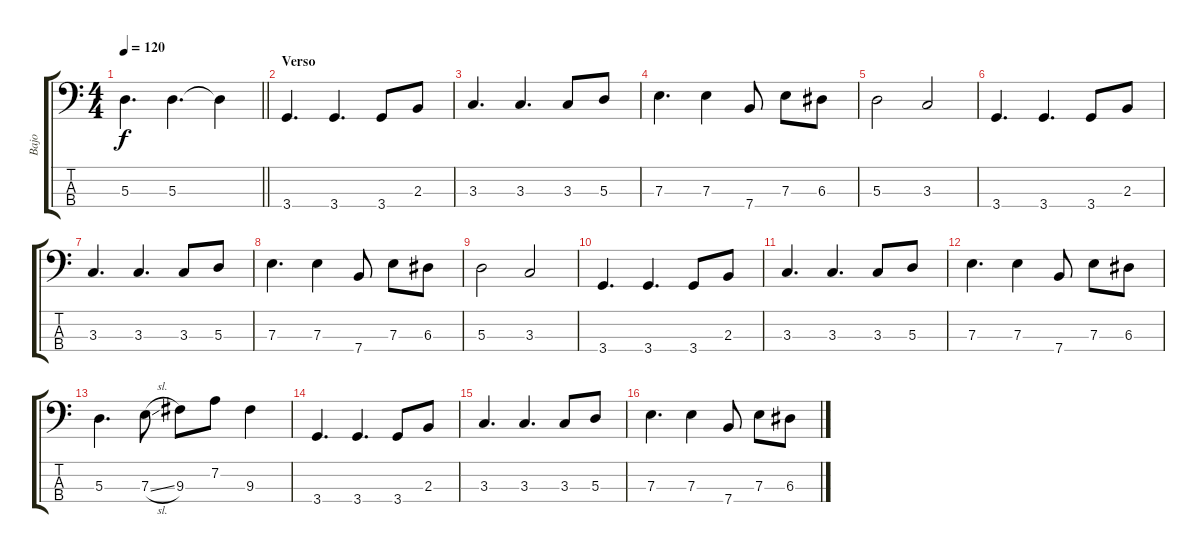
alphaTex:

\track ("Bajo" "Bajo") {instrument electricbassfinger}
\staff {score tabs}
\tuning (G2 D2 A1 E1) {hide}
\ts (4 4)
\tempo 120
\clef f4
\barLineRight lightlight
\ks c
5.3.4{d dy f} 5.3.4{d} 5.3{t}.4 |
\section ("" "Verso")
3.4.4{d} 3.4.4{d} 3.4.8 2.3.8 |
3.3.4{d} 3.3.4{d} 3.3.8 5.3.8 |
7.3.4{d} 7.3.4 7.4.8 7.3.8 6.3.8 |
5.3.2 3.3.2 |
3.4.4{d} 3.4.4{d} 3.4.8 2.3.8 |
3.3.4{d} 3.3.4{d} 3.3.8 5.3.8 |
7.3.4{d} 7.3.4 7.4.8 7.3.8 6.3.8 |
5.3.2 3.3.2 |
3.4.4{d} 3.4.4{d} 3.4.8 2.3.8 |
3.3.4{d} 3.3.4{d} 3.3.8 5.3.8 |
7.3.4{d} 7.3.4 7.4.8 7.3.8 6.3.8 |
5.3.4{d} 7.3{sl}.8 9.3.8 7.2.8 9.3.4 |
3.4.4{d} 3.4.4{d} 3.4.8 2.3.8 |
3.3.4{d} 3.3.4{d} 3.3.8 5.3.8 |
7.3.4{d} 7.3.4 7.4.8 7.3.8 6.3.8
